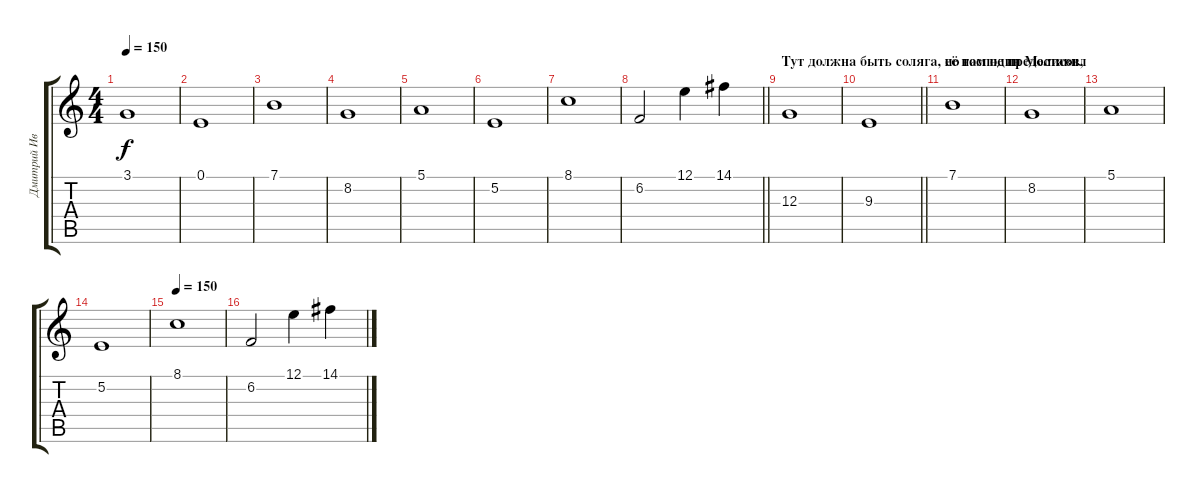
\track ("Дмитрий Иванов" "Дмитрий Ив") {instrument pad4choir}
\staff {score tabs}
\tuning (E4 B3 G3 D3 A2 E2) {hide}
\ts (4 4)
\tempo 150
\clef g2
\ks c
3.1.1{dy f} |
0.1.1 |
7.1.1 |
8.2.1 |
5.1.1 |
5.2.1 |
8.1.1 |
\barLineRight lightlight
6.2.2 12.1.4 14.1.4 |
\section ("" "Тут должна быть соляга, но господин Мелисов,")
12.3.1 |
\barLineRight lightlight
9.3.1 |
\section ("" "её нам не предоставил")
7.1.1 |
8.2.1 |
5.1.1 |
5.2.1 |
\tempo 150
8.1.1 |
6.2.2 12.1.4 14.1.4
